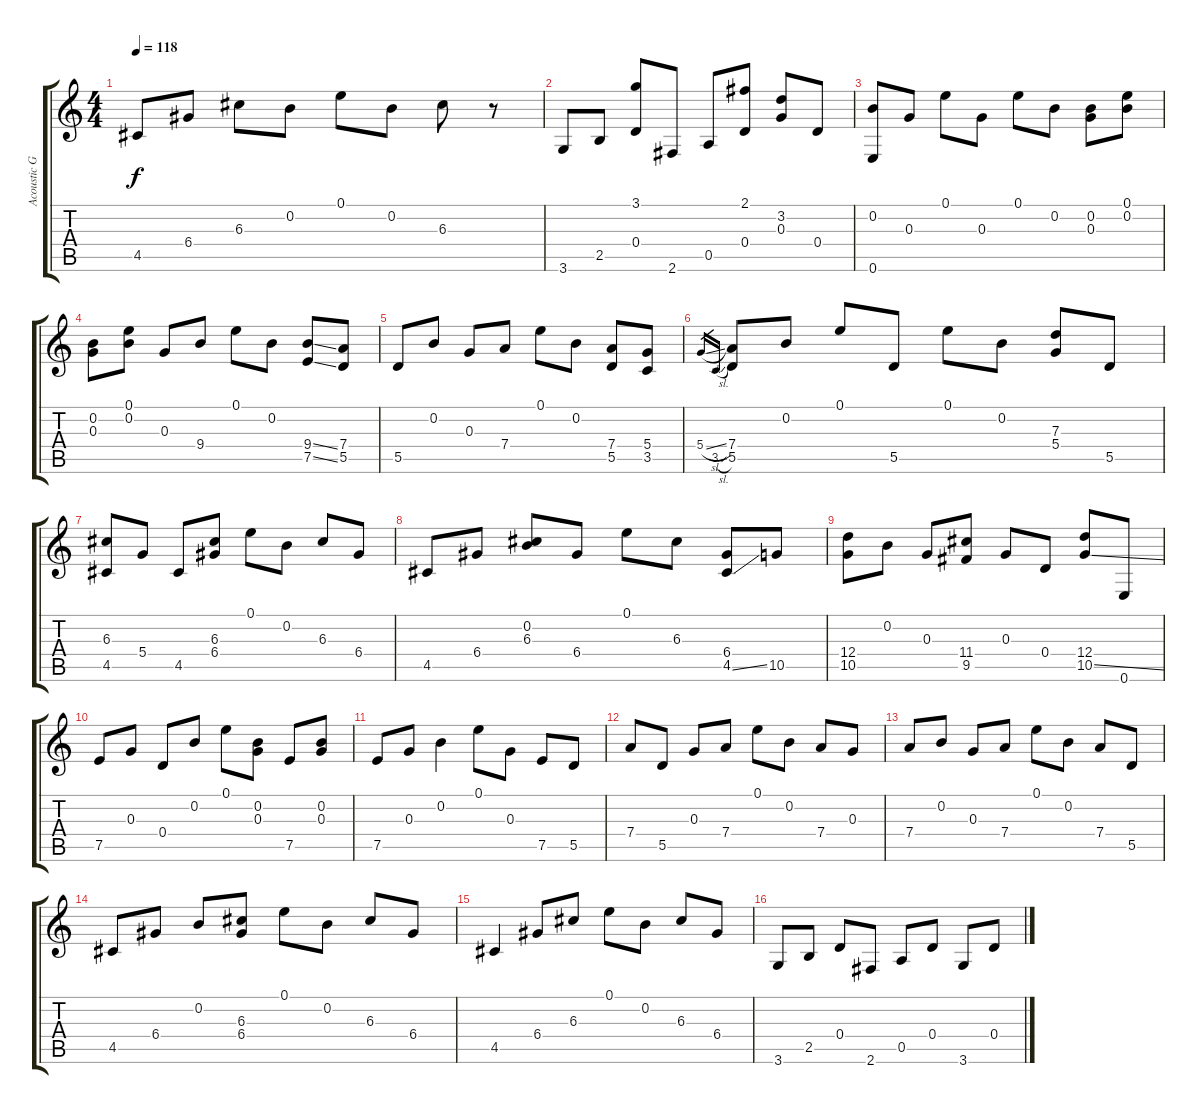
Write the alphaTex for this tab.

\track ("Acoustic Guitar" "Acoustic G") {instrument acousticguitarsteel}
\staff {score tabs}
\tuning (E4 B3 G3 D3 A2 E2) {hide}
\ts (4 4)
\tempo 118
\clef g2
\ks c
4.5.8{dy f} 6.4.8 6.3.8 0.2.8 0.1.8 0.2.8 6.3.8 r.8 |
3.6.8 2.5.8 (3.1 0.4).8 2.6.8 0.5.8 (2.1 0.4).8 (3.2 0.3).8 0.4.8 |
(0.2 0.6).8 0.3.8 0.1.8 0.3.8 0.1.8 0.2.8 (0.2 0.3).8 (0.1 0.2).8 |
(0.2 0.3).8 (0.1 0.2).8 0.3.8 9.4.8 0.1.8 0.2.8 (9.4{ss} 7.5{ss}).8 (7.4 5.5).8 |
5.5.8 0.2.8 0.3.8 7.4.8 0.1.8 0.2.8 (7.4 5.5).8 (5.4 3.5).8 |
5.4{sl}.16{gr} 3.5{sl}.16{gr} (7.4 5.5).8 0.2.8 0.1.8 5.5.8 0.1.8 0.2.8 (7.3 5.4).8 5.5.8 |
(6.3 4.5).8 5.4.8 4.5.8 (6.3 6.4).8 0.1.8 0.2.8 6.3.8 6.4.8 |
4.5.8 6.4.8 (0.2 6.3).8 6.4.8 0.1.8 6.3.8 (6.4 4.5{ss}).8 10.5.8 |
(12.4 10.5).8 0.2.8 0.3.8 (11.4 9.5).8 0.3.8 0.4.8 (12.4 10.5{ss}).8 0.6.8 |
7.5.8 0.3.8 0.4.8 0.2.8 0.1.8 (0.2 0.3).8 7.5.8 (0.2 0.3).8 |
7.5.8 0.3.8 0.2.4 0.1.8 0.3.8 7.5.8 5.5.8 |
7.4.8 5.5.8 0.3.8 7.4.8 0.1.8 0.2.8 7.4.8 0.3.8 |
7.4.8 0.2.8 0.3.8 7.4.8 0.1.8 0.2.8 7.4.8 5.5.8 |
4.5.8 6.4.8 0.2.8 (6.3 6.4).8 0.1.8 0.2.8 6.3.8 6.4.8 |
4.5.4 6.4.8 6.3.8 0.1.8 0.2.8 6.3.8 6.4.8 |
3.6.8 2.5.8 0.4.8 2.6.8 0.5.8 0.4.8 3.6.8 0.4.8
